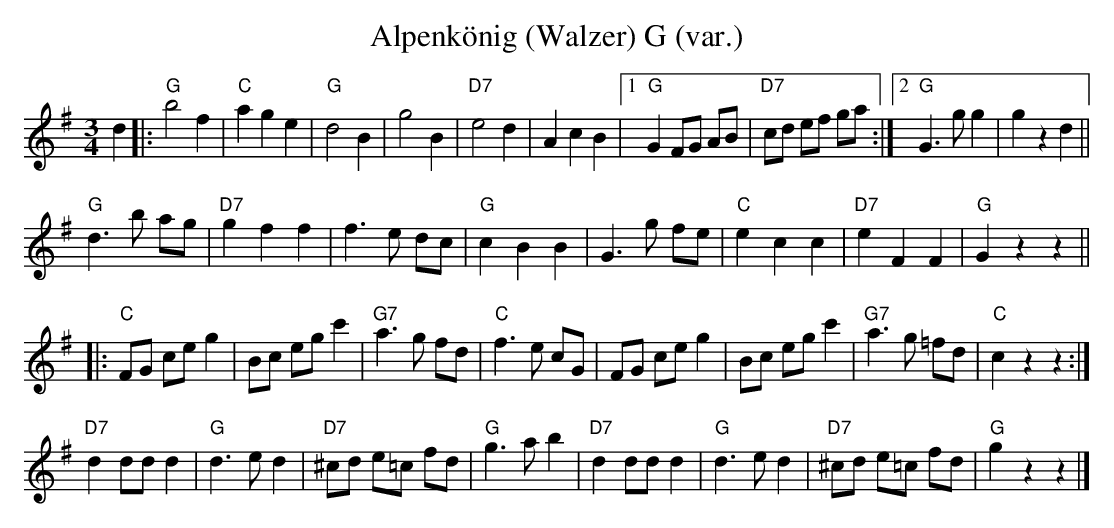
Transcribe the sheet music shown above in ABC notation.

X:1
T:Alpenk\"onig (Walzer) G (var.)
M:3/4
L:1/4
K:G %%MIDI gchordon
d |: "G"b2f | "C"age | "G"d2B | g2B | "D7"e2d | AcB |1 "G"G F/G/ A/B/ |  "D7"c/d/ e/f/ g/a/ :|2 "G"G>gg | gzd ||
 "G"d>b a/g/ | "D7"gff | f>e d/c/ | "G"cBB | G>g f/e/ | "C"ecc | "D7"eFF | "G"Gzz ||
|: "C"F/G/ c/e/g | B/c/ e/g/c' | "G7"a>g f/d/ | "C"f>e c/G/ | F/G/ c/e/g | B/c/ e/g/c' | "G7"a>g =f/d/ | "C"czz :|
"D7"dd/d/d | "G"d>ed | "D7"^c/d/ e/=c/ f/d/ | "G"g>ab | "D7"dd/d/d | "G"d>ed | "D7"^c/d/ e/=c/ f/d/ | "G"gzz |]
